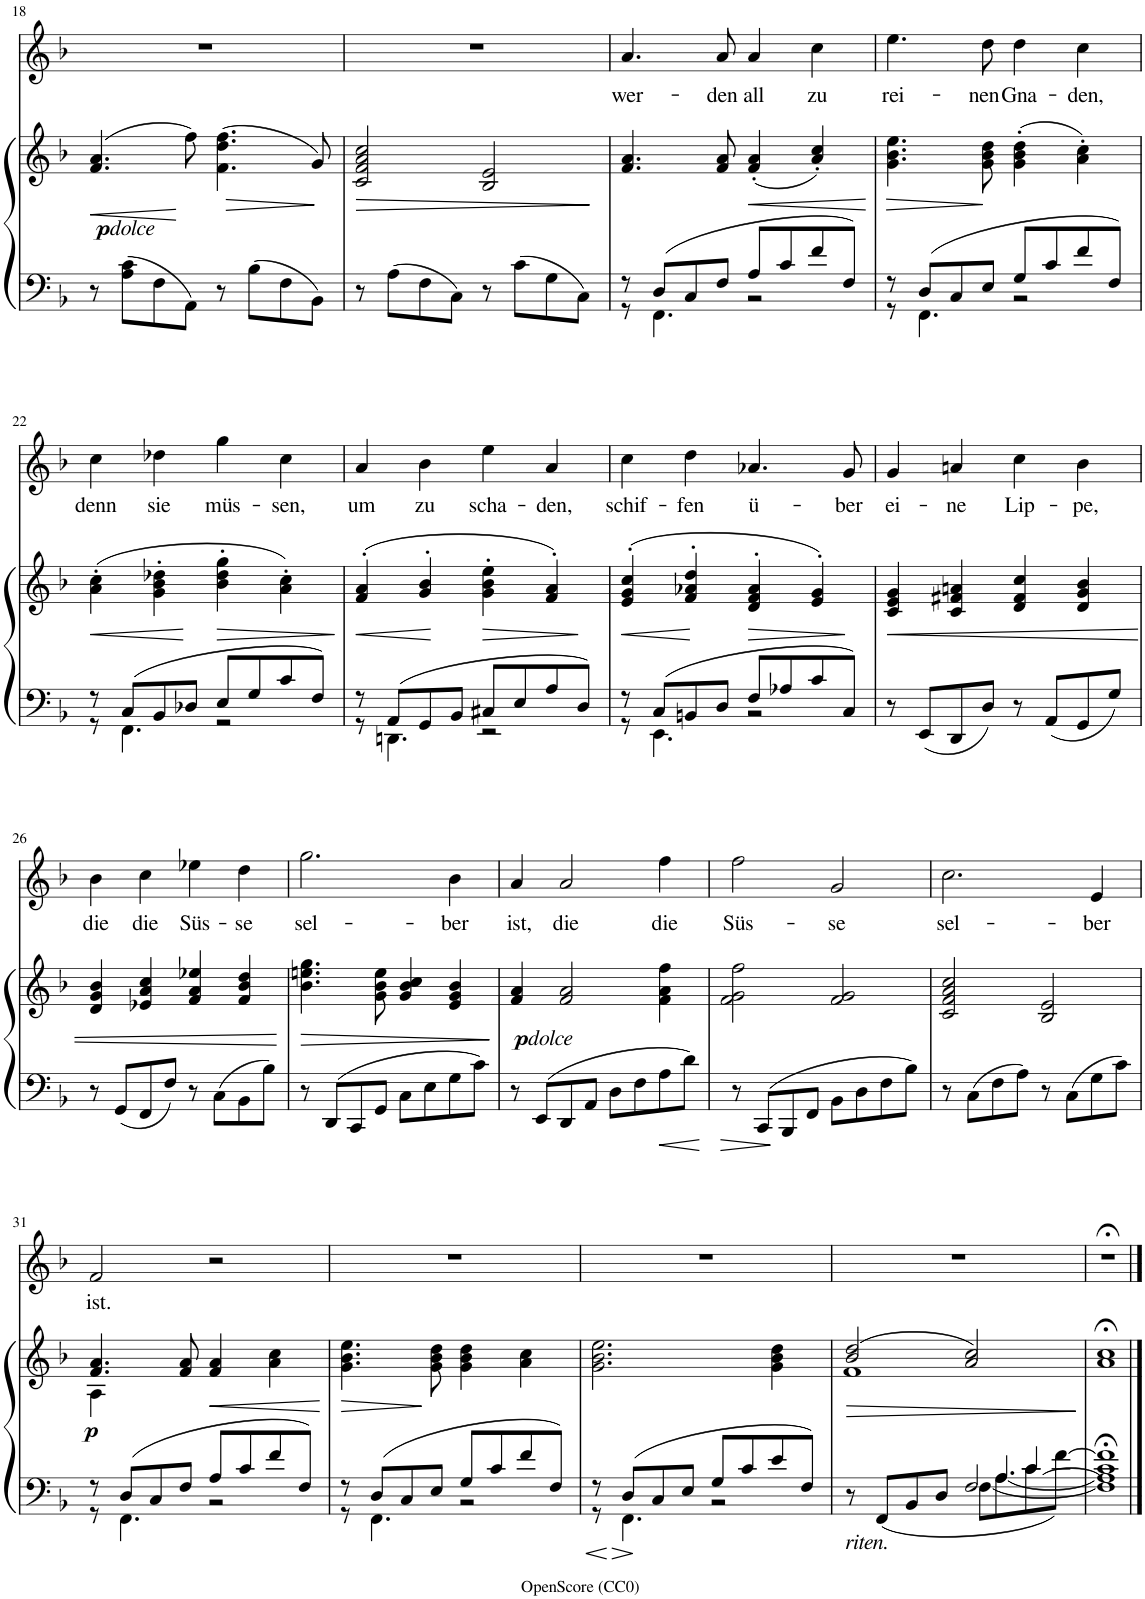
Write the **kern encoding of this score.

**kern	**kern	**dynam	**kern	**text
*part2	*part2	*part2	*part1	*part1
*staff3	*staff2	*staff2/3	*staff1	*staff1
*I"Pianoforte	*	*	*I"Singstimme Voice	*
*I'Pno	*	*	*	*
!!LO:PB:g=z
*clefF4	*clefG2	*	*clefG2	*
*k[b-]	*k[b-]	*	*k[b-]	*
*M4/4	*M4/4	*	*M4/4	*
*met(c)	*met(c)	*	*met(c)	*
=18	=18	=18	=18	=18
!	!	!LO:HP:b	!	!
*	*^	*	*	*
8r	(4.f/ 4.a/	8ryy	<	1r	.
!	!	!	!LO:DY:b	!	!
!	!	!	!LO:DY:n=1:b	!	!
8A\ 8c\L	.	2..ryy	p other-dynamics	.	.
8F\	.	.	.	.	.
8AA\J	8ff\)	.	[	.	.
!	!	!	!LO:HP:b	!	!
8r	(4.f\ 4.dd\ 4.ff\	.	>	.	.
8B-\L	.	.	.	.	.
8F\	.	.	.	.	.
8BB-\J	8g/)	.	]	.	.
=19	=19	=19	=19	=19	=19
!	!	!	!LO:HP:b	!	!
*	*v	*v	*	*	*
8r	2c/ 2f/ 2a/ 2cc/	>	1r	.
8A\L	.	.	.	.
8F\	.	.	.	.
8C\J	.	.	.	.
8r	2B-/ 2e/	.	.	.
8c\L	.	.	.	.
8G\	.	.	.	.
8C\J	.	.	.	.
.	.	]	.	.
=20	=20	=20	=20	=20
*^	*	*	*	*
!	!	!	!	!	!LO:LY:b
8r	8r	4.f/ 4.a/	.	4.a/	wer-
8D/L	4.FF\	.	.	.	.
8C/	.	.	.	.	.
!	!	!	!	!	!LO:LY:b
8F/J	.	8f/ 8a/	.	8a/	-den
!	!	!	!LO:HP:b	!	!LO:LY:b
8A/L	2r	(<4f/' 4a/'	<	4a/	all
8c/	.	.	.	.	.
!	!	!	!	!	!LO:LY:b
8f/	.	4a/' 4cc/')	.	4cc\	zu
8F/J	.	.	.	.	.
*v	*v	*	*	*	*
.	.	[	.	.
=21	=21	=21	=21	=21
*^	*	*	*	*
!	!	!	!LO:HP:b	!	!LO:LY:b
8r	8r	4.g\ 4.b-\ 4.ee\	>	4.ee\	rei-
8D/L	4.FF\	.	.	.	.
8C/	.	.	.	.	.
!	!	!	!	!	!LO:LY:b
8E/J	.	8g\ 8b-\ 8dd\	]	8dd\	-nen
!	!	!	!	!	!LO:LY:b
8G/L	2r	(4g\' 4b-\' 4dd\'	.	4dd\	Gna-
8c/	.	.	.	.	.
!	!	!	!	!	!LO:LY:b
8f/	.	4a\' 4cc\')	.	4cc\	-den,
8F/J	.	.	.	.	.
!!LO:LB:g=z
=22	=22	=22	=22	=22	=22
!	!	!	!LO:HP:b	!	!LO:LY:b
8r	8r	(4a\'> 4cc\'>	<	4cc\	denn
8C/L	4.FF\	.	.	.	.
!	!	!	!	!	!LO:LY:b
8BB-/	.	4g\'> 4b-\'> 4dd-X\'>	.	4dd-X\	sie
8D-X/J	.	.	.	.	.
!	!	!	!LO:HP:n=1:b	!	!LO:LY:b
8E/L	2r	4b-\'> 4dd-\'> 4gg\'>	[ >	4gg\	müs-
8G/	.	.	.	.	.
!	!	!	!	!	!LO:LY:b
8c/	.	4a\'> 4cc\'>)	.	4cc\	-sen,
8F/J	.	.	.	.	.
*v	*v	*	*	*	*
.	.	]	.	.
=23	=23	=23	=23	=23
*^	*	*	*	*
!	!	!	!LO:HP:b	!	!LO:LY:b
8r	8r	(4f/'> 4a/'>	<	4a/	um
8AA/L	4.DDn\	.	.	.	.
!	!	!	!	!	!LO:LY:b
8GG/	.	4g/'> 4b-/'>	[	4b-\	zu
8BB-/J	.	.	.	.	.
!	!	!	!LO:HP:b	!	!LO:LY:b
8C#X/L	2r	4g\'> 4b-\'> 4ee\'>	>	4ee\	scha-
8E/	.	.	.	.	.
!	!	!	!	!	!LO:LY:b
8A/	.	4f/'> 4a/'>)	.	4a/	-den,
8D/J	.	.	.	.	.
*v	*v	*	*	*	*
.	.	]	.	.
=24	=24	=24	=24	=24
*^	*	*	*	*
!	!	!	!LO:HP:b	!	!LO:LY:b
8r	8r	(>4e/'> 4g/'> 4cc/'>	<	4cc\	schif-
8C/L	4.EE\	.	.	.	.
!	!	!	!	!	!LO:LY:b
8BBn/	.	4f/'> 4a-X/'> 4dd/'>	[	4dd\	-fen
8D/J	.	.	.	.	.
!	!	!	!LO:HP:b	!	!LO:LY:b
8F/L	2r	4d/'> 4f/'> 4a-/'>	>	4.a-X/	ü-
8A-X/	.	.	.	.	.
8c/	.	4e/'> 4g/'>)	.	.	.
!	!	!	!	!	!LO:LY:b
8C/J	.	.	.	8g/	-ber
*v	*v	*	*	*	*
.	.	]	.	.
=25	=25	=25	=25	=25
!	!	!LO:HP:b	!	!LO:LY:b
8r	4c/ 4e/ 4g/	<	4g/	ei-
8EE/L	.	.	.	.
!	!	!	!	!LO:LY:b
8DD/	4c/ 4f#X/ 4an/	.	4an/	-ne
8D/J	.	.	.	.
!	!	!	!	!LO:LY:b
8r	4d/ 4f#/ 4cc/	.	4cc\	Lip-
8AA/L	.	.	.	.
!	!	!	!	!LO:LY:b
8GG/	4d/ 4g/ 4b-/	.	4b-\	-pe,
8G/J	.	.	.	.
!!LO:LB:g=z
=26	=26	=26	=26	=26
!	!	!	!	!LO:LY:b
8r	4d/ 4g/ 4b-/	.	4b-\	die
8GG/L	.	.	.	.
!	!	!	!	!LO:LY:b
8FF/	4e-X/ 4a/ 4cc/	.	4cc\	die
8F/J	.	.	.	.
!	!	!	!	!LO:LY:b
8r	4f/ 4a/ 4ee-X/	.	4ee-X\	Süs-
8C\L	.	.	.	.
!	!	!	!	!LO:LY:b
8BB-\	4f/ 4b-/ 4dd/	.	4dd\	-se
8B-\J	.	.	.	.
.	.	[	.	.
=27	=27	=27	=27	=27
!	!	!LO:HP:b	!	!LO:LY:b
8r	4.b-\ 4.een\ 4.gg\	>	2.gg\	sel-
8DD/L	.	.	.	.
8CC/	.	.	.	.
8GG/J	8g\ 8b-\ 8ee\	.	.	.
8C\L	4g/ 4b-/ 4cc/	.	.	.
8E\	.	.	.	.
!	!	!	!	!LO:LY:b
8G\	4e/ 4g/ 4b-/	.	4b-\	-ber
8c\J	.	.	.	.
.	.	]	.	.
=28	=28	=28	=28	=28
!	!	!	!	!LO:LY:b
*	*^	*	*	*
8r	4f/ 4a/	8ryy	.	4a/	ist,
!	!	!	!LO:DY:b	!	!
!	!	!	!LO:DY:n=1:b	!	!
8EE/L	.	2..ryy	p other-dynamics	.	.
!	!	!	!	!	!LO:LY:b
8DD/	2f/ 2a/	.	.	2a/	die
8AA/J	.	.	.	.	.
8D\L	.	.	.	.	.
8F\	.	.	.	.	.
!	!	!	!	!	!LO:LY:b
8A\	4f\ 4a\ 4ff\	.	.	4ff\	die
8d\J	.	.	.	.	.
=29	=29	=29	=29	=29	=29
!	!	!	!	!	!LO:LY:b
*	*v	*v	*	*	*
8r	2f\ 2g\ 2ff\	.	2ff\	Süs-
8CC/L	.	.	.	.
8BBB-/	.	.	.	.
8FF/J	.	.	.	.
!	!	!	!	!LO:LY:b
8BB-\L	2f/ 2g/	.	2g/	-se
8D\	.	.	.	.
8F\	.	.	.	.
8B-\J	.	.	.	.
=30	=30	=30	=30	=30
!	!	!	!	!LO:LY:b
8r	2c/ 2f/ 2a/ 2cc/	.	2.cc\	sel-
8C\L	.	.	.	.
8F\	.	.	.	.
8A\J	.	.	.	.
8r	2B-/ 2e/	.	.	.
8C\L	.	.	.	.
!	!	!	!	!LO:LY:b
8G\	.	.	4e/	-ber
8c\J	.	.	.	.
!!LO:LB:g=z
=31	=31	=31	=31	=31
*^	*^	*	*	*
!	!	!	!	!LO:DY:b	!	!LO:LY:b
8r	8r	4.f/ 4.a/	4A\	p	2f/	ist.
8D/L	4.FF\	.	.	.	.	.
8C/	.	.	2.ryy	.	.	.
8F/J	.	8f/ 8a/	.	.	.	.
!	!	!	!	!LO:HP:b	!	!
8A/L	2r	4f/ 4a/	.	<	2r	.
8c/	.	.	.	.	.	.
8f/	.	4a\ 4cc\	.	.	.	.
8F/J	.	.	.	.	.	.
*v	*v	*	*	*	*	*
*	*v	*v	*	*	*
.	.	[	.	.
=32	=32	=32	=32	=32
*^	*	*	*	*
!	!	!	!LO:HP:b	!	!
8r	8r	4.g\ 4.b-\ 4.ee\	>	1r	.
8D/L	4.FF\	.	.	.	.
8C/	.	.	.	.	.
8E/J	.	8g\ 8b-\ 8dd\	]	.	.
8G/L	2r	4g\ 4b-\ 4dd\	.	.	.
8c/	.	.	.	.	.
8f/	.	4a\ 4cc\	.	.	.
8F/J	.	.	.	.	.
=33	=33	=33	=33	=33	=33
8r	8r	2.g\ 2.b-\ 2.ee\	.	1r	.
8D/L	4.FF\	.	.	.	.
8C/	.	.	.	.	.
8E/J	.	.	.	.	.
8G/L	2r	.	.	.	.
8c/	.	.	.	.	.
8e/	.	4g\ 4b-\ 4dd\	.	.	.
8F/J	.	.	.	.	.
=34	=34	=34	=34	=34	=34
*^	*^	*	*	*	*
!LO:TX:b:i:t=riten.	!	!	!	!	!	!	!
!	!	!	!	!	!LO:HP:b	!	!
*	*	*	*	*^	*	*	*
8r	2ryy	2.ryy	8ryy	(2b-/ 2dd/	1f	>	1r	.
*	*	*v	*v	*	*	*	*	*
8FF/L	.	.	.	.	.	.	.
8BB-/	.	.	.	.	.	.	.
8D/J	.	.	.	.	.	.	.
[8F\L	2F/	.	2a/ 2cc/)	.	.	.	.
!LO:N:head=solid	!	!	!	!	!	!	!
*	*	*^	*	*	*	*	*
[8A\	.	.	4.A/	.	.	.	.	.
[>8c\	.	4c/	.	.	.	.	.	.
[>8f\J	.	.	.	.	.	.	.	.
*v	*v	*v	*v	*	*	*	*	*
*	*v	*v	*	*	*
.	.	]	.	.
=35	=35	=35	=35	=35
1F];< 1A];< 1c];< 1f];<	1a;< 1cc;<	.	1r;<	.
==	==	==	==	==
*-	*-	*-	*-	*-
